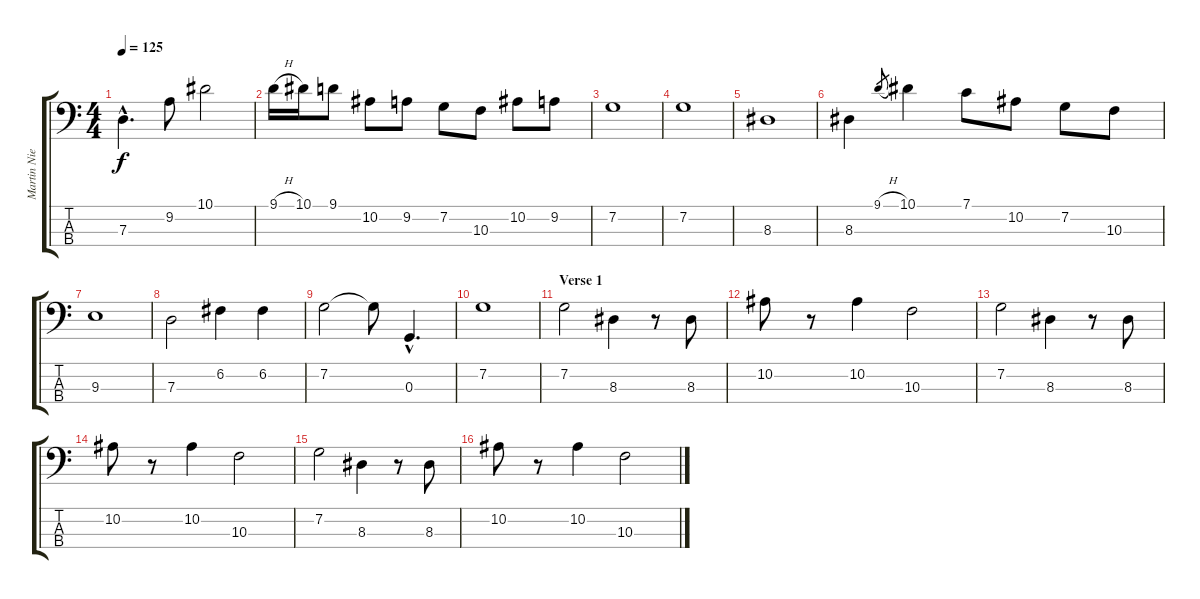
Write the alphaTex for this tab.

\track ("Martin Nielsen - Bass" "Martin Nie") {instrument electricbassfinger}
\staff {score tabs}
\tuning (F2 C2 G1 D1) {hide}
\ts (4 4)
\tempo 125
\clef f4
\ks c
7.3{hac}.4{d dy f} 9.2.8 10.1.2 |
9.1{h}.16 10.1.16 9.1.8 10.2.8 9.2.8 7.2.8 10.3.8 10.2.8 9.2.8 |
7.2.1 |
7.2.1 |
8.3.1 |
8.3.4 9.1{h}.8{gr} 10.1.4 7.1.8 10.2.8 7.2.8 10.3.8 |
9.3.1 |
7.3.2 6.2.4 6.2.4 |
7.2.2 7.2{t}.8 0.3{hac}.4{d} |
7.2.1 |
\section ("" "Verse 1")
7.2.2 8.3.4 r.8 8.3.8 |
10.2.8 r.8 10.2.4 10.3.2 |
7.2.2 8.3.4 r.8 8.3.8 |
10.2.8 r.8 10.2.4 10.3.2 |
7.2.2 8.3.4 r.8 8.3.8 |
10.2.8 r.8 10.2.4 10.3.2
